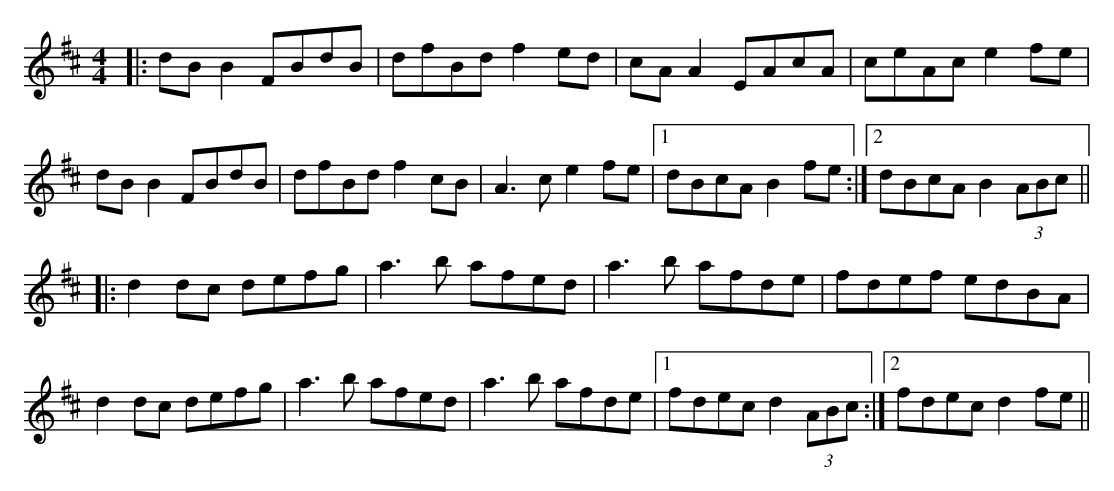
X:1
M:4/4
K:Bmin
|:dB B2 FBdB|dfBd f2ed|cA A2 EAcA|ceAc e2fe|
dB B2 FBdB|dfBd f2cB|A3c e2 fe|1 dBcA B2fe:|2 dBcA B2(3ABc||
|:d2dc defg|a3b afed|a3b afde|fdef edBA|
d2dc defg|a3b afed|a3b afde|1 fdec d2(3ABc:|2 fdec d2fe||
